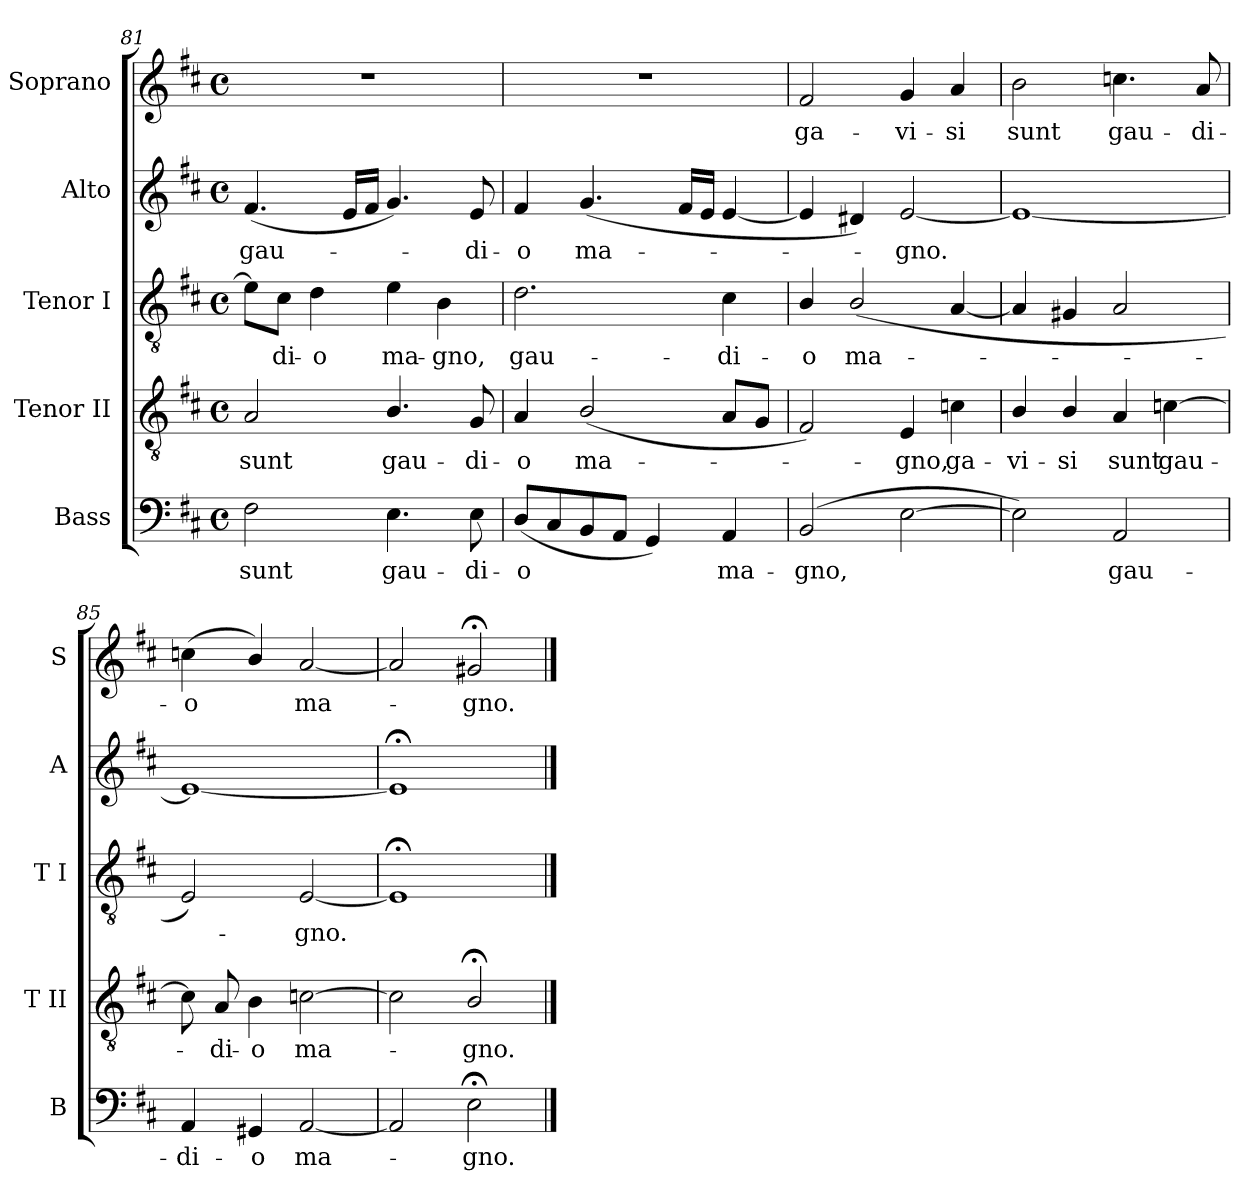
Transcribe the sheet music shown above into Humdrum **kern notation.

**kern	**text	**kern	**text	**kern	**text	**kern	**text	**kern	**text
*part5	*part5	*part4	*part4	*part3	*part3	*part2	*part2	*part1	*part1
*staff5	*staff5	*staff4	*staff4	*staff3	*staff3	*staff2	*staff2	*staff1	*staff1
*I"Bass	*	*I"Tenor II	*	*I"Tenor I	*	*I"Alto	*	*I"Soprano	*
*I'B	*	*I'T II	*	*I'T I	*	*I'A	*	*I'S	*
!!LO:LB:g=z
*clefF4	*	*clefGv2	*	*clefGv2	*	*clefG2	*	*clefG2	*
*k[f#c#]	*	*k[f#c#]	*	*k[f#c#]	*	*k[f#c#]	*	*k[f#c#]	*
*D:	*	*D:	*	*D:	*	*D:	*	*D:	*
*M4/4	*	*M4/4	*	*M4/4	*	*M4/4	*	*M4/4	*
*met(c)	*	*met(c)	*	*met(c)	*	*met(c)	*	*met(c)	*
=81	=81	=81	=81	=81	=81	=81	=81	=81	=81
!	!LO:LY:b	!	!LO:LY:b	!	!	!	!LO:LY:b	!	!
2F#	sunt	2A	sunt	8e\L]	.	(<4.f#	gau-	1r	.
!	!	!	!	!	!LO:LY:b	!	!	!	!
.	.	.	.	8c#\J	di-	.	.	.	.
!	!	!	!	!	!LO:LY:b	!	!	!	!
.	.	.	.	4d	-o	.	.	.	.
.	.	.	.	.	.	16eLL	.	.	.
.	.	.	.	.	.	16f#JJ	.	.	.
!	!LO:LY:b	!	!LO:LY:b	!	!LO:LY:b	!	!	!	!
4.E	gau-	4.B/	gau-	4e	ma-	4.g)	.	.	.
!	!	!	!	!	!LO:LY:b	!	!	!	!
.	.	.	.	4B	-gno,	.	.	.	.
!	!LO:LY:b	!	!LO:LY:b	!	!	!	!LO:LY:b	!	!
8E	-di-	8G	-di-	.	.	8e	di-	.	.
=82	=82	=82	=82	=82	=82	=82	=82	=82	=82
!	!LO:LY:b	!	!LO:LY:b	!	!LO:LY:b	!	!LO:LY:b	!	!
(<8DL	-o	4A	-o	2.d	gau-	4f#	-o	1r	.
8C#	.	.	.	.	.	.	.	.	.
!	!	!	!LO:LY:b	!	!	!	!LO:LY:b	!	!
8BB	.	(<2B/	ma-	.	.	(<4.g	ma-	.	.
8AAJ	.	.	.	.	.	.	.	.	.
4GG)	.	.	.	.	.	.	.	.	.
.	.	.	.	.	.	16f#LL	.	.	.
.	.	.	.	.	.	16eJJ	.	.	.
!	!LO:LY:b	!	!	!	!LO:LY:b	!	!	!	!
4AA	ma-	8AL	.	4c#	-di-	[4e	.	.	.
.	.	8GJ	.	.	.	.	.	.	.
=83	=83	=83	=83	=83	=83	=83	=83	=83	=83
!	!LO:LY:b	!	!	!	!LO:LY:b	!	!	!	!LO:LY:b
(>2BB	-gno,	2F#)	.	4B/	-o	4e]	.	2f#	ga-
!	!	!	!	!	!LO:LY:b	!	!	!	!
.	.	.	.	(<2B/	ma-	4d#X)	.	.	.
!	!	!	!LO:LY:b	!	!	!	!LO:LY:b	!	!LO:LY:b
[2E	.	4E	gno,	.	.	[2e	gno.	4g	-vi-
!	!	!	!LO:LY:b	!	!	!	!	!	!LO:LY:b
.	.	4cn	ga-	[4A	.	.	.	4a	-si
=84	=84	=84	=84	=84	=84	=84	=84	=84	=84
!	!	!	!LO:LY:b	!	!	!	!	!	!LO:LY:b
2E])	.	4B/	-vi-	4A]	.	1e_	.	2b	sunt
!	!	!	!LO:LY:b	!	!	!	!	!	!
.	.	4B/	-si	4G#X	.	.	.	.	.
!	!LO:LY:b	!	!LO:LY:b	!	!	!	!	!	!LO:LY:b
2AA	gau-	4A	sunt	2A	.	.	.	4.ccn	gau-
!	!	!	!LO:LY:b	!	!	!	!	!	!
.	.	[4cn	gau-	.	.	.	.	.	.
!	!	!	!	!	!	!	!	!	!LO:LY:b
.	.	.	.	.	.	.	.	8a	-di-
=85	=85	=85	=85	=85	=85	=85	=85	=85	=85
!	!LO:LY:b	!	!	!	!	!	!	!	!LO:LY:b
4AA	-di-	8c]	.	2E)	.	1e_	.	(<4ccn	-o
!	!	!	!LO:LY:b	!	!	!	!	!	!
.	.	8A	di-	.	.	.	.	.	.
!	!LO:LY:b	!	!LO:LY:b	!	!	!	!	!	!
4GG#X	-o	4B	-o	.	.	.	.	4b/)	.
!	!LO:LY:b	!	!LO:LY:b	!	!LO:LY:b	!	!	!	!LO:LY:b
[2AA	ma-	[2cn	ma-	[2E	gno.	.	.	[2a	ma-
=86	=86	=86	=86	=86	=86	=86	=86	=86	=86
2AA]	.	2c]	.	1E;<]	.	1e;<]	.	2a]	.
!	!LO:LY:b	!	!LO:LY:b	!	!	!	!	!	!LO:LY:b
2E;<	gno.	2B;</	gno.	.	.	.	.	2g#X;<	gno.
==	==	==	==	==	==	==	==	==	==
*-	*-	*-	*-	*-	*-	*-	*-	*-	*-
